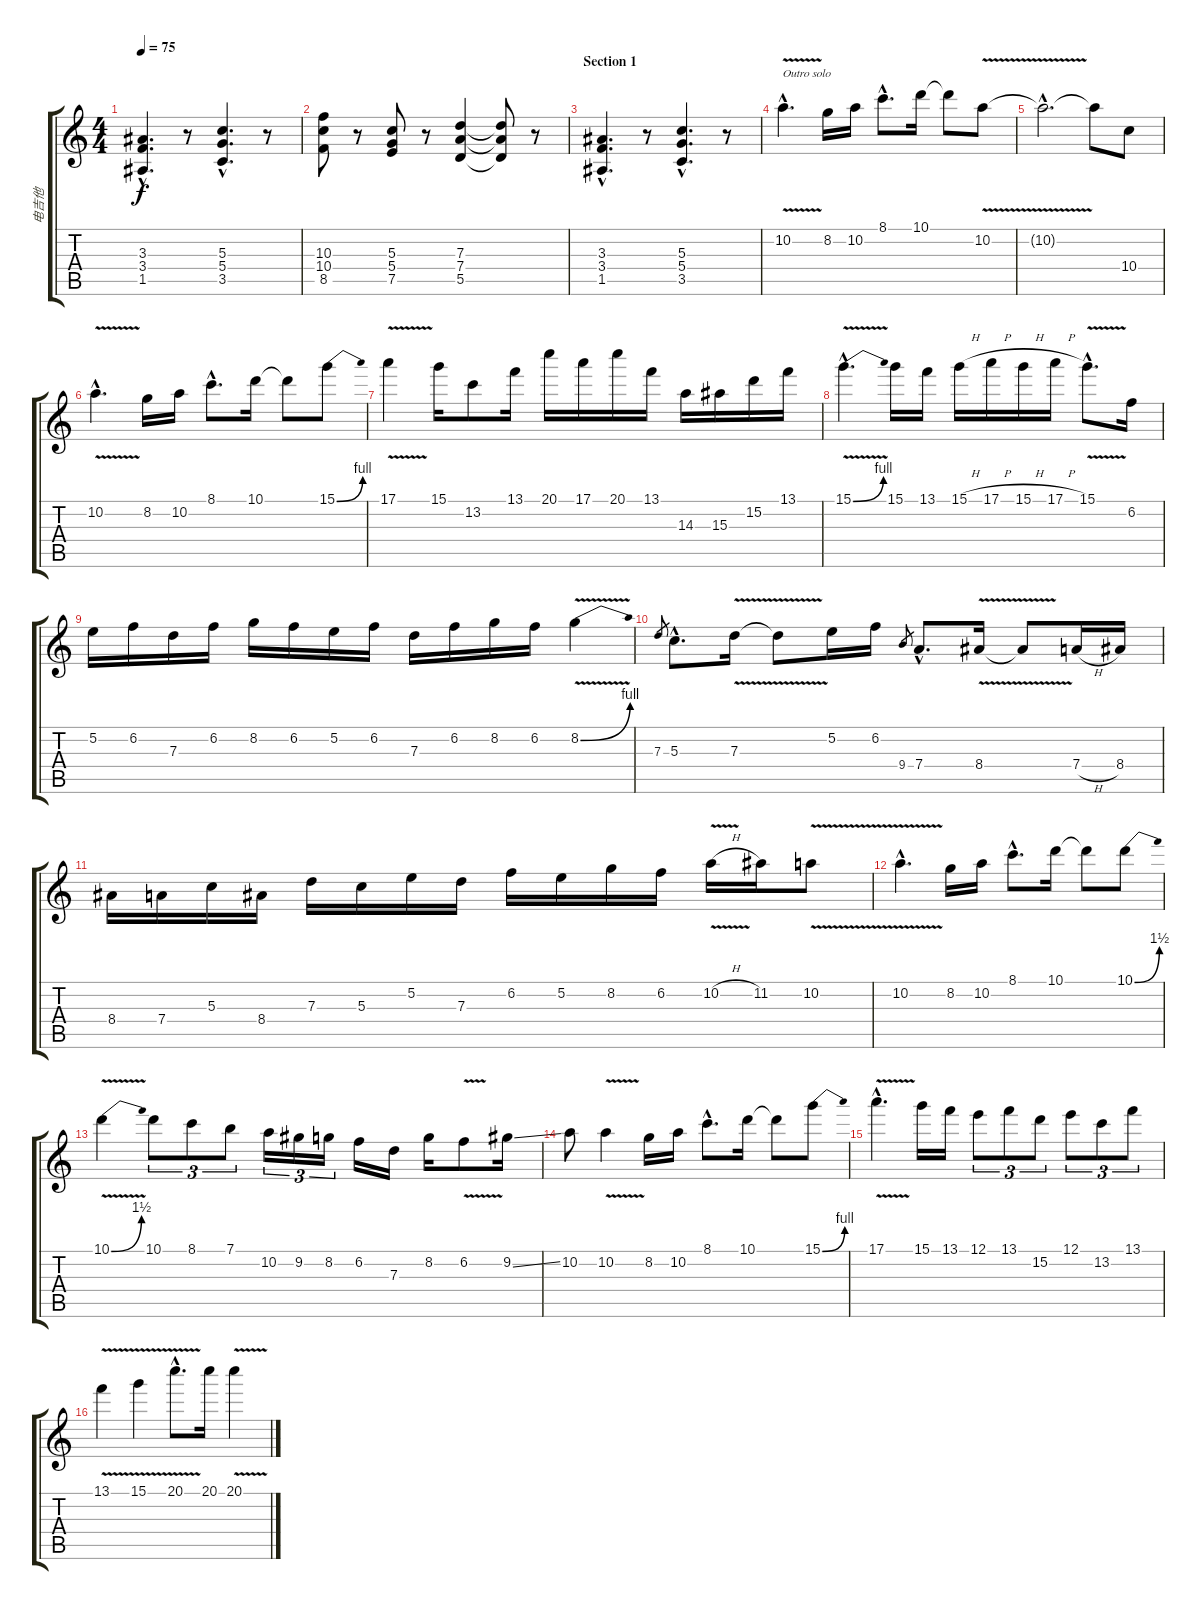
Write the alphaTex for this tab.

\track ("电吉他" "电吉他") {instrument overdrivenguitar}
\staff {score tabs}
\tuning (E4 B3 G3 D3 A2 E2) {hide}
\ts (4 4)
\tempo 75
\clef g2
\ks c
(3.3{hac} 3.4{hac} 1.5{hac}).4{d dy f} r.8 (5.3{hac} 5.4{hac} 3.5{hac}).4{d} r.8 |
(10.3 10.4 8.5).8 r.8 (5.3 5.4 7.5).8 r.8 (7.3 7.4 5.5).4 (7.3{t} 7.4{t} 5.5{t}).8 r.8 |
\section ("" "Section 1")
(3.3{hac} 3.4{hac} 1.5{hac}).4{d} r.8 (5.3{hac} 5.4{hac} 3.5{hac}).4{d} r.8 |
10.2{v hac}.4{d txt "Outro solo" volume 14} 8.2.16 10.2.16 8.1{hac}.8{d} 10.1.16 10.1{t}.8 10.2{v}.8 |
10.2{hac t}.2{d} 10.2{t}.8 10.4.8 |
10.2{v hac}.4{d} 8.2.16 10.2.16 8.1{hac}.8{d} 10.1.16 10.1{t}.8 15.1{be (bend 0 0 60 4)}.8 |
17.1{v}.4 15.1.16 13.2.8 13.1.16 20.1.16 17.1.16 20.1.16 13.1.16 14.3.16 15.3.16 15.2.16 13.1.16 |
15.1{be (bend 0 0 60 4) v hac}.4{d} 15.1.16 13.1.16 15.1{h}.16 17.1{h}.16 15.1{h}.16 17.1{h}.16 15.1{v hac}.8{d} 6.2.16 |
5.2.16 6.2.16 7.3.16 6.2.16 8.2.16 6.2.16 5.2.16 6.2.16 7.3.16 6.2.16 8.2.16 6.2.16 8.2{be (bend 0 0 60 4) v}.4 |
7.3.8{gr} 5.3{hac}.8{d} 7.3{v}.16 7.3{t}.8 5.2.16 6.2.16 9.4.8{gr} 7.4{hac}.8{d} 8.4{v}.16 8.4{t}.8 7.4{h}.16 8.4.16 |
8.4.16 7.4.16 5.3.16 8.4.16 7.3.16 5.3.16 5.2.16 7.3.16 6.2.16 5.2.16 8.2.16 6.2.16 10.2{v h}.16 11.2.16 10.2{v}.8 |
10.2{v hac}.4{d} 8.2.16 10.2.16 8.1{hac}.8{d} 10.1.16 10.1{t}.8 10.1{be (bend 0 0 60 6)}.8 |
10.1{be (bend 0 0 60 6) v}.4 10.1.8{tu (3 2)} 8.1.8{tu (3 2)} 7.1.8{tu (3 2)} 10.2.16{tu (3 2)} 9.2.16{tu (3 2)} 8.2.16{tu (3 2)} 6.2.16 7.3.16 8.2.16 6.2{v}.8 9.2{ss}.16 |
10.2.8 10.2{v}.4 8.2.16 10.2.16 8.1{hac}.8{d} 10.1.16 10.1{t}.8 15.1{be (bend 0 0 60 4)}.8 |
17.1{v hac}.4{d} 15.1.16 13.1.16 12.1.8{tu (3 2)} 13.1.8{tu (3 2)} 15.2.8{tu (3 2)} 12.1.8{tu (3 2)} 13.2.8{tu (3 2)} 13.1.8{tu (3 2)} |
13.1{v}.4 15.1{v}.4 20.1{v hac}.8{d} 20.1.16 20.1{v}.4
